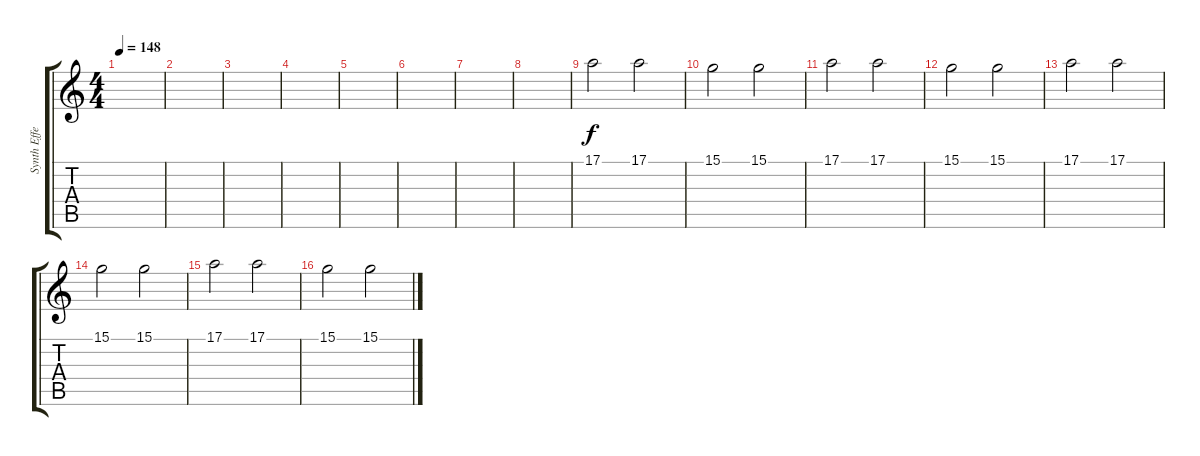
\track ("Synth Effect" "Synth Effe") {instrument synthvoice}
\staff {score tabs}
\tuning (E4 B3 G3 D3 A2 E2) {hide}
\ts (4 4)
\tempo 148
\clef g2
\ks c
|
|
|
|
|
|
|
|
17.1.2 17.1.2 |
15.1.2 15.1.2 |
17.1.2 17.1.2 |
15.1.2 15.1.2 |
17.1.2 17.1.2 |
15.1.2 15.1.2 |
17.1.2 17.1.2 |
15.1.2 15.1.2
